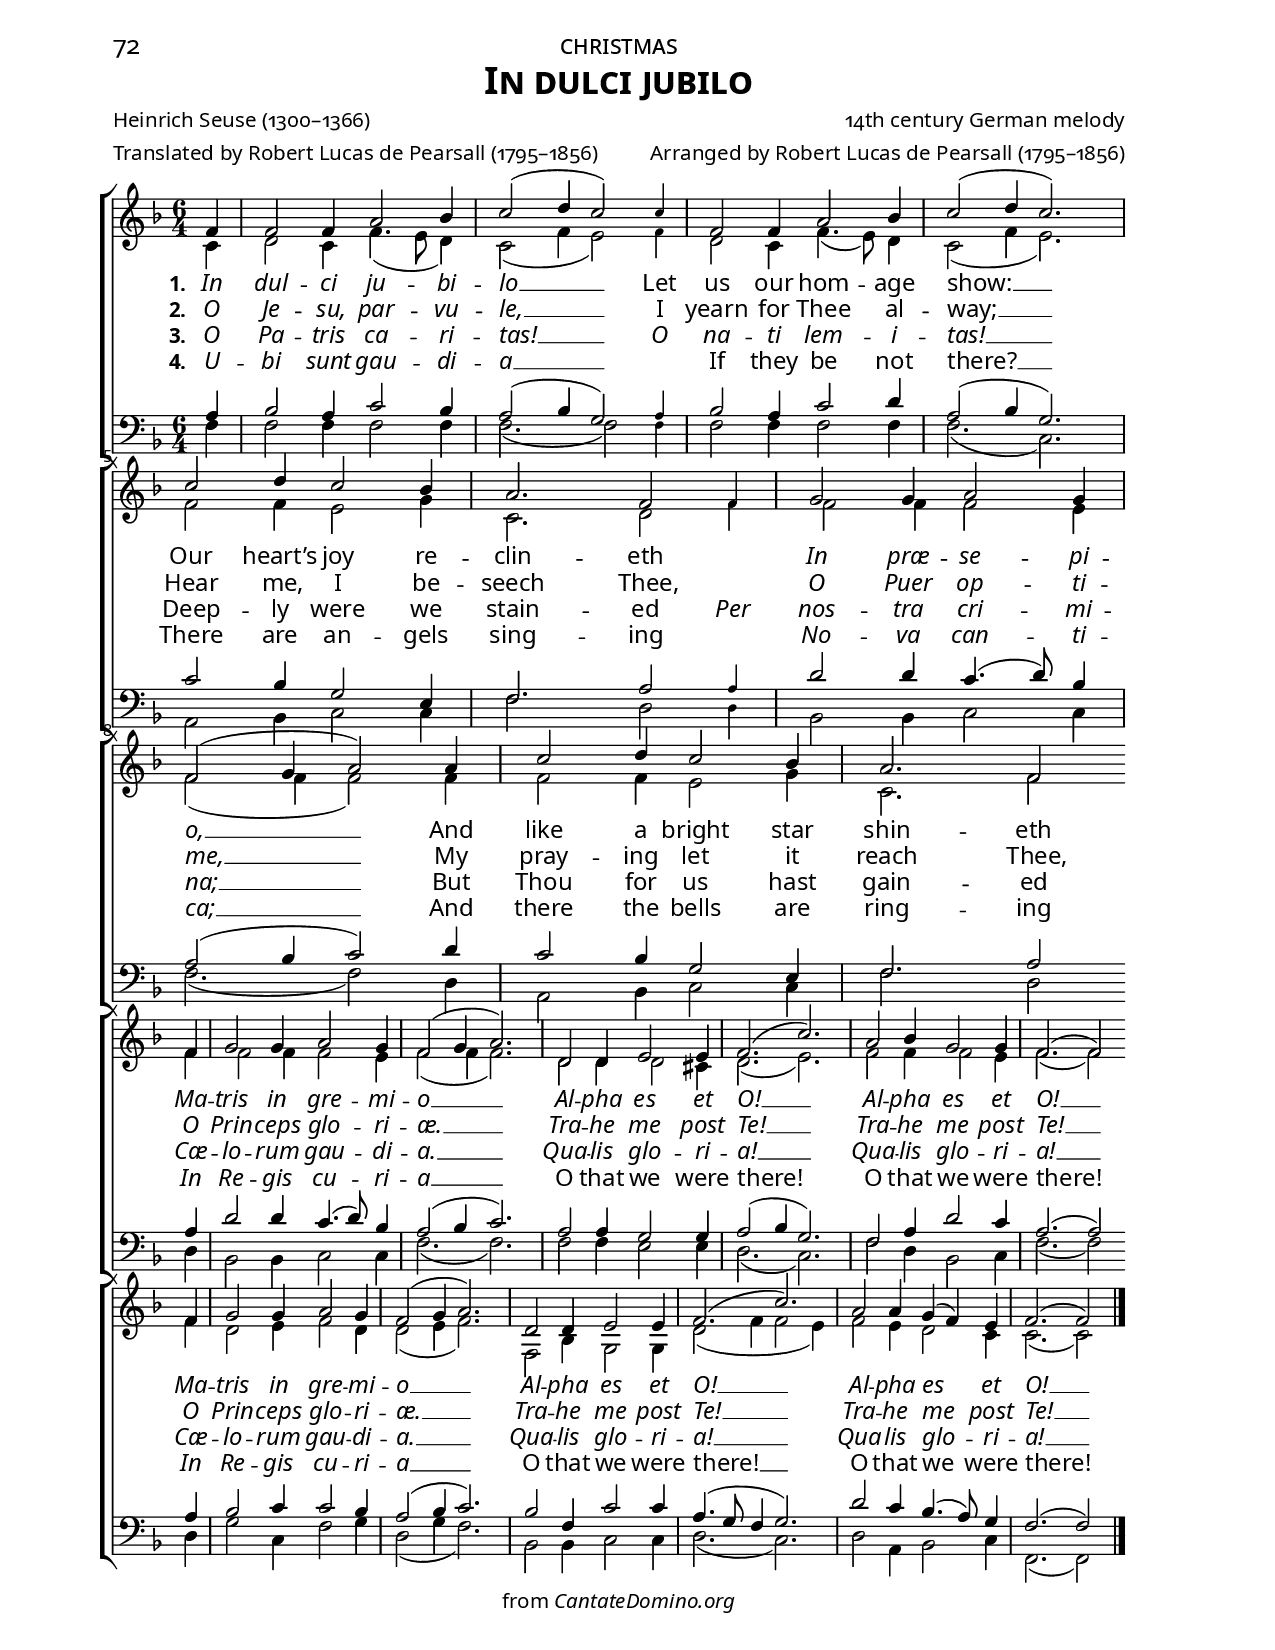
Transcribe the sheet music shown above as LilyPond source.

\version "2.14.2"
\include "util.ly"
\header {
  title = \markup{\override #'(font-name . "Garamond Premier Pro Semibold"){ \abs-fontsize #18 \smallCapsOldStyle"In dulci jubilo"}}
  poet = \markup\oldStyleNum"Heinrich Seuse (1300–1366)"
  meter = \markup\oldStyleNum"Translated by Robert Lucas de Pearsall (1795–1856)"
  composer = \markup\oldStyleNum"14th century German melody"
  arranger = \markup\oldStyleNum"Arranged by Robert Lucas de Pearsall (1795–1856)"
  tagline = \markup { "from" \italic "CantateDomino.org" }
}
\paper {
  %print-all-headers = ##t
  paper-height = 11\in
  paper-width = 8.5\in
  indent = 0\in
  %system-system-spacing = #'((basic-distance . 10) (padding . 0))
  system-system-spacing =
    #'((basic-distance . 0)
       (minimum-distance . 0)
       (padding . -5)
       (stretchability . 100))
  ragged-last-bottom = ##f
  ragged-bottom = ##f
  two-sided = ##t
  inner-margin = 1\in
  outer-margin = 0.75\in
  top-margin = 0.26\in
  bottom-margin = 0.25\in
  first-page-number = #072
  print-first-page-number = ##t
  headerLine = \markup{\override #'(font-name . "Garamond Premier Pro") \smallCapsOldStyle"christmas"}
  oddHeaderMarkup = \markup\fill-line{
     \override #'(font-name . "Garamond Premier Pro")\abs-fontsize #12.5
     \combine 
        \fill-line{"" \on-the-fly #print-page-number-check-first
        \oldStylePageNum""
        }
        \fill-line{\headerLine}
  }
  evenHeaderMarkup = \markup {
     \override #'(font-name . "Garamond Premier Pro")\abs-fontsize #12.5
     \combine
        \on-the-fly #print-page-number-check-first
        \oldStylePageNum""
        \fill-line{\headerLine}
  }
}
#(set-global-staff-size 18) \paper{ #(define fonts (make-pango-font-tree "Garamond Premier Pro" "Garamond Premier Pro" "Garamond Premier Pro" (/ 18 20))) }
global = {
  \key f \major
  \time 6/4
}

sopMusic = \relative c' {
  \partial 4 f4 |
  f2 f4 a2 bes4 |
  c2( d4 c2) \teeny c4 \normalsize |
  f,2 f4 a2 bes4 |
  c2( d4 c2.) | \break

  c2 d4 c2 bes4 |
  a2. f2 \teeny f4 \normalsize |
  g2 g4 a2 g4 |
  f2( g4 a2) a4 |
  c2 d4 c2 bes4 |
  a2. f2 \bar""\break f4 |

  g2 g4 a2 g4 |
  f2( g4 a2.) |
  d,2 d4 e2 e4 |
  f2.( c'2.) |
  a2 bes4 g2 g4 |
  f2.( f2) \bar""\break f4 |
  
  g2 g4 a2 g4 |
  f2( g4 a2.) |
  d,2 d4 e2 e4 |
  f2.( c'2.) |
  a2 a4 g4( f) e4 |
  \partial 4*5 f2.( f2) \bar "|."

}
sopWords = \lyricmode {
  
}

altoMusic = \relative c' {
  \partial 4 c4 |
  d2 c4 f4.( e8 d4) |
  c2( f4 e2) \teeny f4 \normalsize |
  d2 c4 f4.( e8) d4 |
  c2( f4 e2.) |

  f2 f4 e2 g4 |
  c,2. d2 \teeny f4 \normalsize |
  f2 f4 f2 e4 |
  f2( f4 f2) f4 |
  f2 f4 e2 g4 |
  c,2. f2 f4 |

  f2 f4 f2 e4 |
  f2( f4 f2.) |
  d2 d4 d2 cis4 |
  d2.( e2.) |
  f2 f4 f2 e4 |
  f2.( f2) f4 |

  d2 e4 f2 d4 |
  d2( e4 f2.) |
  f,2 bes4 g2 g4 |
  d'2( f4 f2 e4) |
  f2 e4 d2 c4 |
  \partial 4*5 c2.( c2)

}
altoWords = \lyricmode {
  \dropLyricsV
  \set stanza = #"1. "
  \markup\italic In \markup\italic dul -- \markup\italic ci \markup\italic ju -- \markup\italic bi -- \markup\italic lo __ Let us our hom -- age show: __
  Our heart’s joy re -- clin -- eth "" \markup\italic In \markup\italic præ -- \markup\italic se -- \markup\italic pi -- \markup\italic o, __
  And like a bright star shin -- eth
  \markup\italic Ma -- \markup\italic tris \markup\italic in \markup\italic gre -- \markup\italic mi -- \markup\italic o __
  \markup\italic Al -- \markup\italic pha \markup\italic es \markup\italic et \markup\italic O! __
  \markup\italic Al -- \markup\italic pha \markup\italic es \markup\italic et \markup\italic O! __

  \markup\italic Ma -- \markup\italic tris \markup\italic in \markup\italic gre -- \markup\italic mi -- \markup\italic o __
  \markup\italic Al -- \markup\italic pha \markup\italic es \markup\italic et \markup\italic O! __
  \markup\italic Al -- \markup\italic pha \markup\italic es \markup\italic et \markup\italic O! __
}
altoWordsII = \lyricmode {
  \dropLyricsV
  \set stanza = #"2. "
  \markup\italic O \markup\italic Je -- \markup\italic su, \markup\italic par -- \markup\italic vu -- \markup\italic le, __
  I yearn for Thee al -- way; __
  Hear me, I be -- seech Thee, ""
  \markup\italic O \markup\italic Puer \markup\italic op -- \markup\italic ti -- \markup\italic me, __
  My pray -- ing let it reach Thee,
  \markup\italic O \markup\italic Prin -- \markup\italic ceps \markup\italic glo -- \markup\italic ri -- \markup\italic æ. __
  \markup\italic Tra -- \markup\italic he \markup\italic me \markup\italic post \markup\italic Te! __
  \markup\italic Tra -- \markup\italic he \markup\italic me \markup\italic post \markup\italic Te! __
  \markup\italic O \markup\italic Prin -- \markup\italic ceps \markup\italic glo -- \markup\italic ri -- \markup\italic æ. __
  \markup\italic Tra -- \markup\italic he \markup\italic me \markup\italic post \markup\italic Te! __
  \markup\italic Tra -- \markup\italic he \markup\italic me \markup\italic post \markup\italic Te! __
}
altoWordsIII = \lyricmode {
  \dropLyricsV
  \set stanza = #"3. "
  \markup\italic O \markup\italic Pa -- \markup\italic tris \markup\italic ca -- \markup\italic ri -- \markup\italic tas! __
  \markup\italic O \markup\italic na -- \markup\italic ti \markup\italic lem -- \markup\italic i -- \markup\italic tas! __
  Deep -- ly were we stain -- ed
  \markup\italic Per \markup\italic nos -- \markup\italic tra \markup\italic cri -- \markup\italic mi -- \markup\italic na; __
  But Thou for us hast gain -- ed
  \markup\italic Cæ -- \markup\italic lo -- \markup\italic rum \markup\italic gau -- \markup\italic di -- \markup\italic a. __
    \markup\italic Qua -- \markup\italic lis \markup\italic glo -- \markup\italic ri -- \markup\italic a! __
    \markup\italic Qua -- \markup\italic lis \markup\italic glo -- \markup\italic ri -- \markup\italic a! __
  \markup\italic Cæ -- \markup\italic lo -- \markup\italic rum \markup\italic gau -- \markup\italic di -- \markup\italic a. __
    \markup\italic Qua -- \markup\italic lis \markup\italic glo -- \markup\italic ri -- \markup\italic a! __
    \markup\italic Qua -- \markup\italic lis \markup\italic glo -- \markup\italic ri -- \markup\italic a! __
}
altoWordsIV = \lyricmode {
  \dropLyricsV
  \set stanza = #"4. "
  \markup\italic U -- \markup\italic bi \markup\italic sunt \markup\italic gau -- \markup\italic di -- \markup\italic a __
  "" If they be not there? __
  There are an -- gels sing -- ing ""
  \markup\italic No -- \markup\italic va \markup\italic can -- \markup\italic ti -- \markup\italic ca; __
  And there the bells are ring -- ing
  \markup\italic In \markup\italic Re -- \markup\italic gis \markup\italic cu -- \markup\italic ri -- \markup\italic a __
  O that we were there! O that we were there!
  \markup\italic In \markup\italic Re -- \markup\italic gis \markup\italic cu -- \markup\italic ri -- \markup\italic a __
  O that we were there! __ O that we were there!
}

tenorMusic = \relative c' {
  \partial 4 a4 |
  bes2 a4 c2 bes4 |
  a2( bes4 g2) \teeny a4 \normalsize |
  bes2 a4 c2 d4 |
  a2( bes4 g2.) |

  c2 bes4 g2 e4 |
  f2. a2 \teeny a4 \normalsize |
  d2 d4 c4.( d8) bes4 |
  a2( bes4 c2) d4 |
  c2 bes4 g2 e4 |
  f2. a2 a4 |

  d2 d4 c4.( d8) bes4 |
  a2( bes4 c2.) |
  a2 a4 g2 g4 |
  a2( bes4 g2.) |
  f2 a4 d2 c4 |
  a2.( a2) a4 |

  bes2 c4 c2 bes4 |
  a2( bes4 c2.) |
  bes2 f4 c'2 c4 |
  a4.( g8 f4 g2.) |
  d'2 c4 bes4.( a8) g4 |
  \partial 4*5 f2.( f2)
}
tenorWords = \lyricmode {

}

bassMusic = \relative c {
  \partial 4 f4 |
  f2 f4 f2 f4 |
  f2.( f2) \teeny f4 \normalsize |
  f2 f4 f2 f4 |
  f2.( c2.) |

  a2 bes4 c2 c4 |
  f2. d2 \teeny d4 \normalsize |
  bes2 bes4 c2 c4 |
  f2.( f2) d4 |
  a2 bes4 c2 c4 |
  f2. d2 d4 |

  bes2 bes4 c2 c4 |
  f2.( f2.) |
  f2 f4 e2 e4 |
  d2.( c2.) |
  f2 d4 bes2 c4 |
  f2.( f2) d4 |

  g2 c,4 f2 g4 |
  d2( g4 f2.) |
  bes,2 bes4 c2 c4 |
  d2.( c2.) |
  d2 a4 bes2 c4 |
  \partial 4*5 f,2.( f2)

}
bassWords = \lyricmode {

}

\score {
  <<
   \new ChoirStaff <<
%    \new Lyrics = sopranos \with { \override VerticalAxisGroup #'nonstaff-relatedstaff-spacing = #'((basic-distance . 1)) }
    \new Staff = women <<
      \new Voice = "sopranos" { \voiceOne << \global \sopMusic >> }
      \new Voice = "altos" { \voiceTwo << \global \altoMusic >> }
    >>
    \new Lyrics \with { alignAboveContext = #"women" \override VerticalAxisGroup #'nonstaff-relatedstaff-spacing = #'((basic-distance . 1))} \lyricsto "sopranos" \sopWords
    \new Lyrics = "altosIV"  \with { alignBelowContext = #"women" } \lyricsto "sopranos" \altoWordsIV
    \new Lyrics = "altosIII"  \with { alignBelowContext = #"women" } \lyricsto "sopranos" \altoWordsIII
    \new Lyrics = "altosII"  \with { alignBelowContext = #"women" } \lyricsto "sopranos" \altoWordsII
    \new Lyrics = "altos"  \with { alignBelowContext = #"women" \override VerticalAxisGroup #'nonstaff-relatedstaff-spacing = #'((basic-distance . 1))} \lyricsto "sopranos" \altoWords
   \new Staff = men <<
      \clef bass
      \new Voice = "tenors" { \voiceOne << \global \tenorMusic >> }
      \new Voice = "basses" { \voiceTwo << \global \bassMusic >> }
    >>
    \new Lyrics \with { alignAboveContext = #"men" \override VerticalAxisGroup #'nonstaff-relatedstaff-spacing = #'((basic-distance . 1)) } \lyricsto "tenors" \tenorWords
    \new Lyrics \with { alignBelowContext = #"men" \override VerticalAxisGroup #'nonstaff-relatedstaff-spacing = #'((basic-distance . 1)) } \lyricsto "basses" \bassWords
  >>
%    \new PianoStaff << \new Staff { \new Voice { \pianoRH } } \new Staff { \clef "bass" \pianoLH } >>
  >>
  \layout {
  \context {
    \Lyrics
    \override LyricText #'font-size = #1.3
  }
    \context {
      \Score
      \override SpacingSpanner #'base-shortest-duration = #(ly:make-moment 1 2)
      \override SpacingSpanner #'common-shortest-duration = #(ly:make-moment 1 2)
    }
    \context {
      % Remove all empty staves
      % \Staff \RemoveEmptyStaves \override VerticalAxisGroup #'remove-first = ##t
    }
    \context {
      \Lyrics
      \override LyricText #'X-offset = #center-on-word
    }
  }
}

